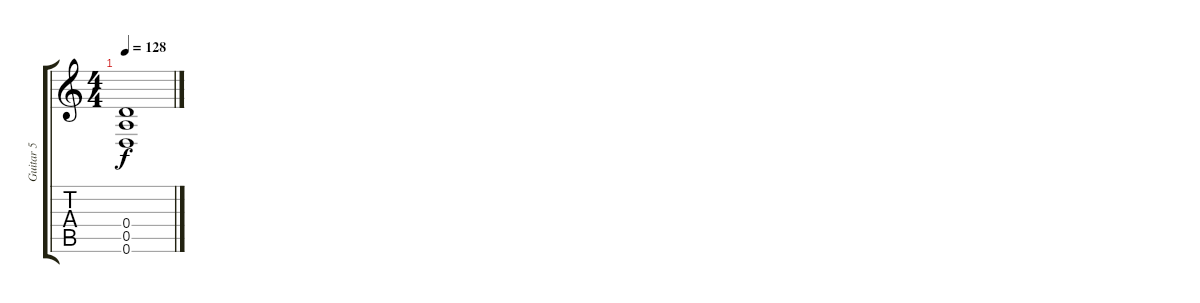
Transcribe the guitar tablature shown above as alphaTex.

\track ("Guitar 5" "Guitar 5") {instrument distortionguitar}
\staff {score tabs}
\tuning (E4 B3 G3 D3 A2 D2) {hide}
\ts (4 4)
\tempo 128
\clef g2
\ks c
(0.4{t} 0.5{t} 0.6{t}).1{dy f}
